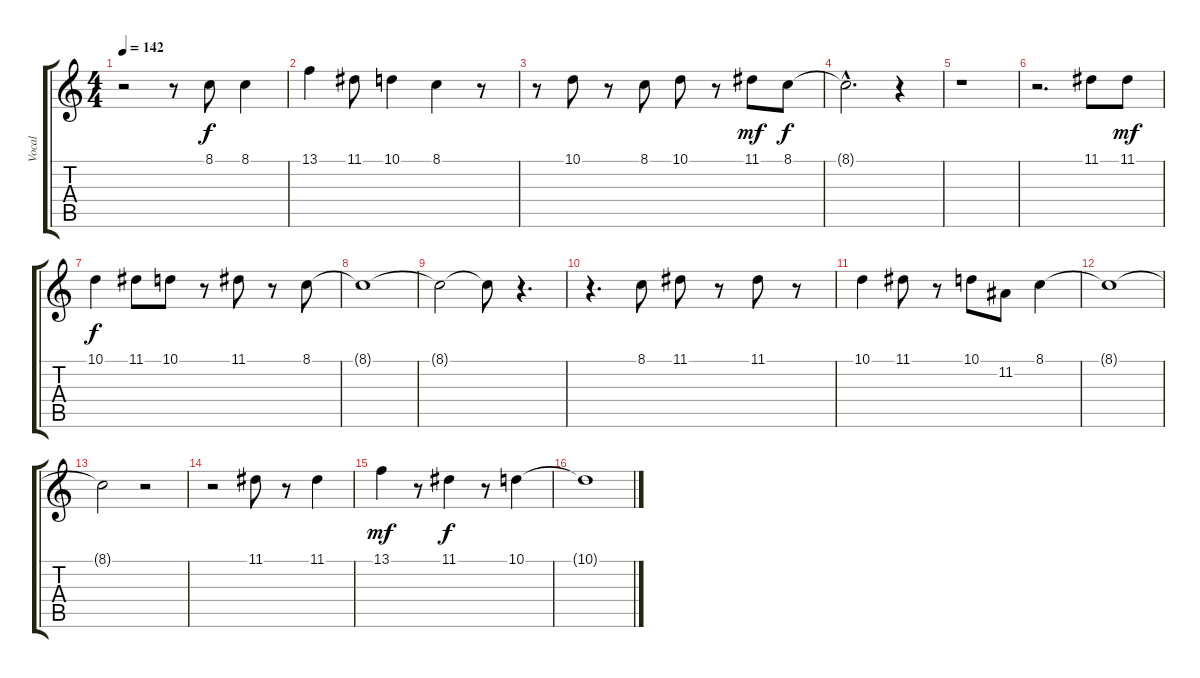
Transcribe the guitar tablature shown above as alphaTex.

\track ("Vocal" "Vocal") {instrument acousticgrandpiano}
\staff {score tabs}
\tuning (E4 B3 G3 D3 A2 E2) {hide}
\ts (4 4)
\tempo 142
\clef g2
\ks c
r.2{dy f} r.8 8.1.8 8.1.4 |
13.1.4 11.1.8 10.1.4 8.1.4 r.8 |
r.8 10.1.8 r.8 8.1.8 10.1.8 r.8 11.1.8{dy mf} 8.1.8{dy f} |
8.1{hac t}.2{d} r.4 |
r.1 |
r.2{d} 11.1.8 11.1.8{dy mf} |
10.1.4{dy f} 11.1.8 10.1.8 r.8 11.1.8 r.8 8.1.8 |
8.1{t}.1 |
8.1{t}.2 8.1{t}.8 r.4{d} |
r.4{d} 8.1.8 11.1.8 r.8 11.1.8 r.8 |
10.1.4 11.1.8 r.8 10.1.8 11.2.8 8.1.4 |
8.1{t}.1 |
8.1{t}.2 r.2 |
r.2 11.1.8 r.8 11.1.4 |
13.1.4{dy mf} r.8 11.1.4{dy f} r.8 10.1.4 |
10.1{t}.1
